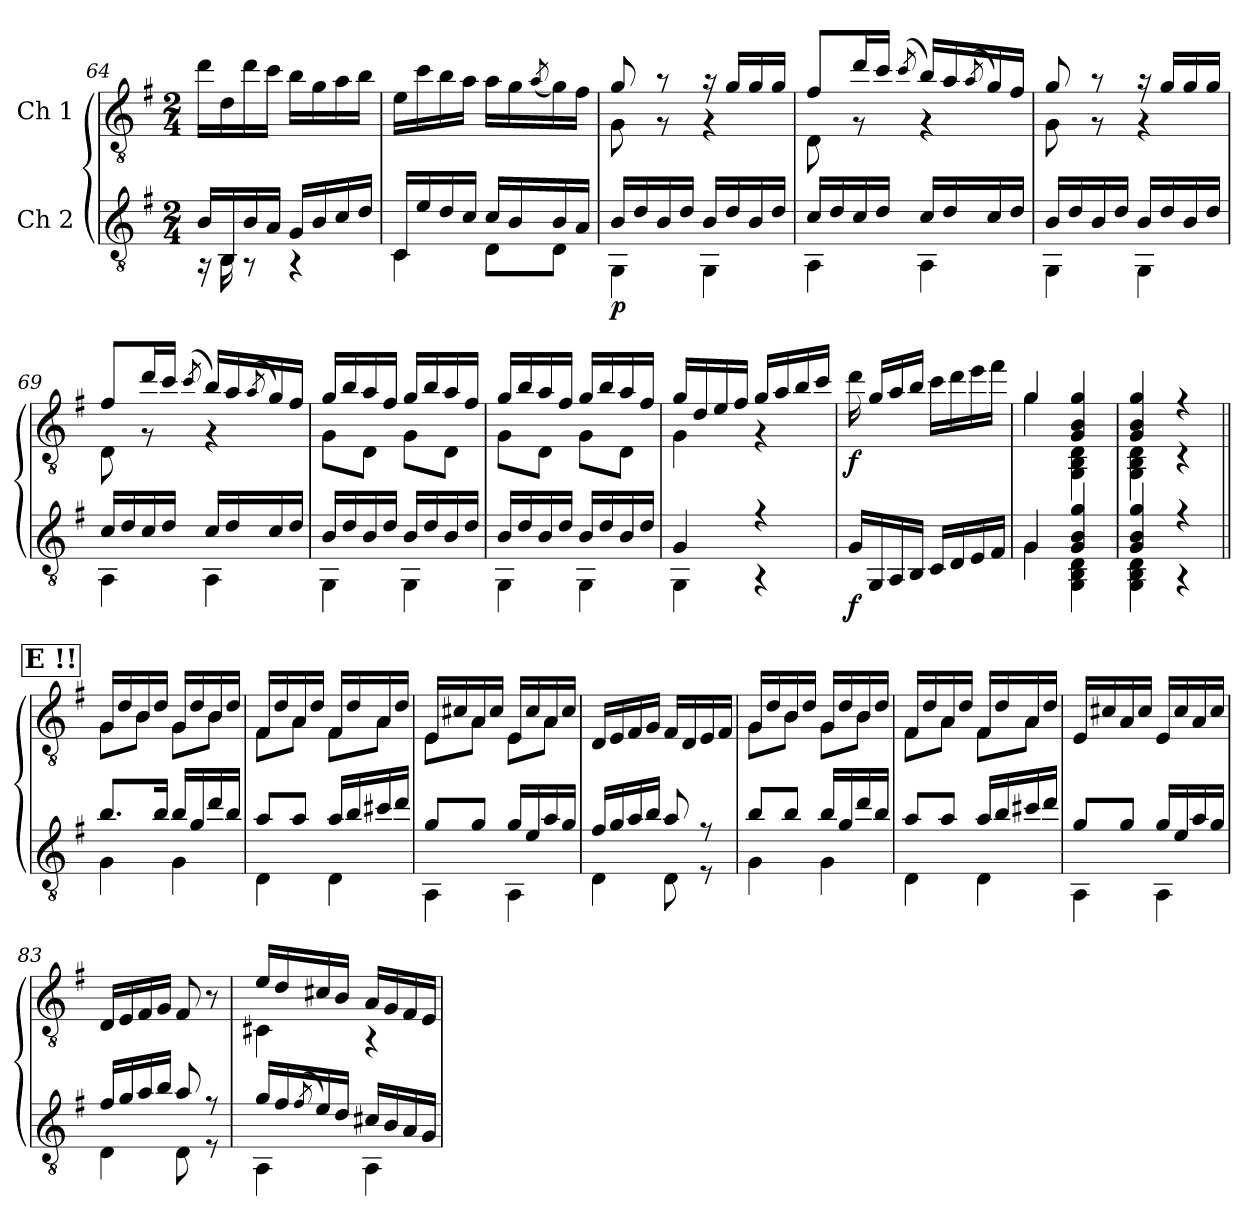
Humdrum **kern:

**kern	**dynam	**kern	**dynam
*part2	*part2	*part1	*part1
*staff2	*staff2	*staff1	*staff1
*I"Ch 2	*	*I"Ch 1	*
*clefGv2	*	*clefGv2	*
*k[f#]	*	*k[f#]	*
*G:	*	*G:	*
*M2/4	*	*M2/4	*
=64	=64	=64	=64
*^	*	*	*
16B/LL	16rAA	.	16dd\LL	.
16BB/	16BB\	.	16d\	.
16B/	8rAA	.	16dd\	.
16A/JJ	.	.	16cc\JJ	.
16G/LL	4rAA	.	16b\LL	.
16B/	.	.	16g\	.
16c/	.	.	16a\	.
16d/JJ	.	.	16b\JJ	.
=65	=65	=65	=65	=65
16C/LL	4C\	.	16e\LL	.
16e/	.	.	16cc\	.
16d/	.	.	16b\	.
16c/JJ	.	.	16a\JJ	.
16c/LL	8D\L	.	16a\LL	.
16B/	.	.	16g\	.
.	.	.	(8qa/	.
16B/	8D\J	.	16g\)	.
16A/JJ	.	.	16f#\JJ	.
=66	=66	=66	=66	=66
*	*	*	*^	*
!	!	!LO:DY:b	!	!	!
16B/LL	4GG\	p	8g/	8G\	.
16d/	.	.	.	.	.
16B/	.	.	8ra	8rG	.
16d/JJ	.	.	.	.	.
16B/LL	4GG\	.	16ra	4rG	.
16d/	.	.	16g/LL	.	.
16B/	.	.	16g/	.	.
16d/JJ	.	.	16g/JJ	.	.
!!LO:LB:g=z	!!
=67	=67	=67	=67	=67	=67
16c/LL	4AA\	.	8f#/L	8D\	.
16d/	.	.	.	.	.
16c/	.	.	16dd/L	8rG	.
16d/JJ	.	.	16cc/JJ	.	.
.	.	.	(8qcc/	.	.
16c/LL	4AA\	.	16b/LL)	4rG	.
16d/	.	.	16a/	.	.
.	.	.	(8qa/	.	.
16c/	.	.	16g/)	.	.
16d/JJ	.	.	16f#/JJ	.	.
=68	=68	=68	=68	=68	=68
16B/LL	4GG\	.	8g/	8G\	.
16d/	.	.	.	.	.
16B/	.	.	8ra	8rG	.
16d/JJ	.	.	.	.	.
16B/LL	4GG\	.	16ra	4rG	.
16d/	.	.	16g/LL	.	.
16B/	.	.	16g/	.	.
16d/JJ	.	.	16g/JJ	.	.
=69	=69	=69	=69	=69	=69
16c/LL	4AA\	.	8f#/L	8D\	.
16d/	.	.	.	.	.
16c/	.	.	16dd/L	8rG	.
16d/JJ	.	.	16cc/JJ	.	.
.	.	.	(8qcc/	.	.
16c/LL	4AA\	.	16b/LL)	4rG	.
16d/	.	.	16a/	.	.
.	.	.	(8qa/	.	.
16c/	.	.	16g/)	.	.
16d/JJ	.	.	16f#/JJ	.	.
=70	=70	=70	=70	=70	=70
16B/LL	4GG\	.	16g/LL	8G\L	.
16d/	.	.	16b/	.	.
16B/	.	.	16a/	8D\J	.
16d/JJ	.	.	16f#/JJ	.	.
16B/LL	4GG\	.	16g/LL	8G\L	.
16d/	.	.	16b/	.	.
16B/	.	.	16a/	8D\J	.
16d/JJ	.	.	16f#/JJ	.	.
!!LO:PB:g=z	!!
=71	=71	=71	=71	=71	=71
16B/LL	4GG\	.	16g/LL	8G\L	.
16d/	.	.	16b/	.	.
16B/	.	.	16a/	8D\J	.
16d/JJ	.	.	16f#/JJ	.	.
16B/LL	4GG\	.	16g/LL	8G\L	.
16d/	.	.	16b/	.	.
16B/	.	.	16a/	8D\J	.
16d/JJ	.	.	16f#/JJ	.	.
=72	=72	=72	=72	=72	=72
4G/	4GG\	.	16g/LL	4G\	.
.	.	.	16d/	.	.
.	.	.	16e/	.	.
.	.	.	16f#/JJ	.	.
4r	4rAA	.	16g/LL	4rG	.
.	.	.	16a/	.	.
.	.	.	16b/	.	.
.	.	.	16cc/JJ	.	.
*v	*v	*	*	*	*
*	*	*v	*v	*
=73	=73	=73	=73
!	!LO:DY:b	!	!LO:DY:b
16G/LL	f	16dd\	f
16GG/	.	16g/LL	.
16AA/	.	16a/	.
16BB/JJ	.	16b/JJ	.
16C/LL	.	16cc\LL	.
16D/	.	16dd\	.
16E/	.	16ee\	.
16F#/JJ	.	16ff#\JJ	.
=74	=74	=74	=74
*^	*	*^	*
4G/	4G\	.	4g/	4g\	.
4G/ 4B/ 4g/	4GG\ 4BB\ 4D\	.	4G/ 4B/ 4g/	4GG\ 4BB\ 4D\	.
!!LO:PB:g=z	!!
=75	=75	=75	=75	=75	=75
4G/ 4B/ 4g/	4GG\ 4BB\ 4D\	.	4G/ 4B/ 4g/	4GG\ 4BB\ 4D\	.
4r	4rAA	.	4r	4rC	.
!!LO:PB:g=z	!!
!!LO:REH:place=s1:a:t=E	!!
=76||	=76||	=76||	=76||	=76||	=76||
8.b/L	4G\	.	16G/LL	8G\L	.
.	.	.	16d/	.	.
.	.	.	16B/	8B\J	.
16b/Jk	.	.	16d/JJ	.	.
16b/LL	4G\	.	16G/LL	8G\L	.
16g/	.	.	16d/	.	.
16dd/	.	.	16B/	8B\J	.
16b/JJ	.	.	16d/JJ	.	.
=77	=77	=77	=77	=77	=77
8a/L	4D\	.	16F#/LL	8F#\L	.
.	.	.	16d/	.	.
8a/J	.	.	16A/	8A\J	.
.	.	.	16d/JJ	.	.
16a/LL	4D\	.	16F#/LL	8F#\L	.
16b/	.	.	16d/	.	.
16cc#X/	.	.	16A/	8A\J	.
16dd/JJ	.	.	16d/JJ	.	.
=78	=78	=78	=78	=78	=78
8g/L	4AA\	.	16E/LL	8E\L	.
.	.	.	16c#X/	.	.
8g/J	.	.	16A/	8A\J	.
.	.	.	16c#/JJ	.	.
16g/LL	4AA\	.	16E/LL	8E\L	.
16e/	.	.	16c#/	.	.
16a/	.	.	16A/	8A\J	.
16g/JJ	.	.	16c#/JJ	.	.
*	*	*	*v	*v	*
=79	=79	=79	=79	=79
16f#/LL	4D\	.	16D/LL	.
16g/	.	.	16E/	.
16a/	.	.	16F#/	.
16b/JJ	.	.	16G/JJ	.
8a/	8D\	.	16F#/LL	.
.	.	.	16D/	.
8rf	8rE	.	16E/	.
.	.	.	16F#/JJ	.
!!LO:LB:g=z
=80	=80	=80	=80	=80
*	*	*	*^	*
8b/L	4G\	.	16G/LL	8G\L	.
.	.	.	16d/	.	.
8b/J	.	.	16B/	8B\J	.
.	.	.	16d/JJ	.	.
16b/LL	4G\	.	16G/LL	8G\L	.
16g/	.	.	16d/	.	.
16dd/	.	.	16B/	8B\J	.
16b/JJ	.	.	16d/JJ	.	.
=81	=81	=81	=81	=81	=81
8a/L	4D\	.	16F#/LL	8F#\L	.
.	.	.	16d/	.	.
8a/J	.	.	16A/	8A\J	.
.	.	.	16d/JJ	.	.
16a/LL	4D\	.	16F#/LL	8F#\L	.
16b/	.	.	16d/	.	.
16cc#X/	.	.	16A/	8A\J	.
16dd/JJ	.	.	16d/JJ	.	.
*	*	*	*v	*v	*
=82	=82	=82	=82	=82
8g/L	4AA\	.	16E/LL	.
.	.	.	16c#X/	.
8g/J	.	.	16A/	.
.	.	.	16c#/JJ	.
16g/LL	4AA\	.	16E/LL	.
16e/	.	.	16c#/	.
16a/	.	.	16A/	.
16g/JJ	.	.	16c#/JJ	.
=83	=83	=83	=83	=83
16f#/LL	4D\	.	16D/LL	.
16g/	.	.	16E/	.
16a/	.	.	16F#/	.
16b/JJ	.	.	16G/JJ	.
8a/	8D\	.	8F#/	.
8rf	8rE	.	8r	.
!!LO:LB:g=z
=84	=84	=84	=84	=84
*	*	*	*^	*
16g/LL	4AA\	.	16e/LL	4C#X\	.
16f#/	.	.	16d/	.	.
(8qf#/	.	.	.	.	.
16e/)	.	.	16c#X/	.	.
16d/JJ	.	.	16B/JJ	.	.
16c#X/LL	4AA\	.	16A/LL	4rAA	.
16B/	.	.	16G/	.	.
16A/	.	.	16F#/	.	.
16G/JJ	.	.	16E/JJ	.	.
*v	*v	*	*	*	*
*	*	*v	*v	*
=	=	=	=
*-	*-	*-	*-
